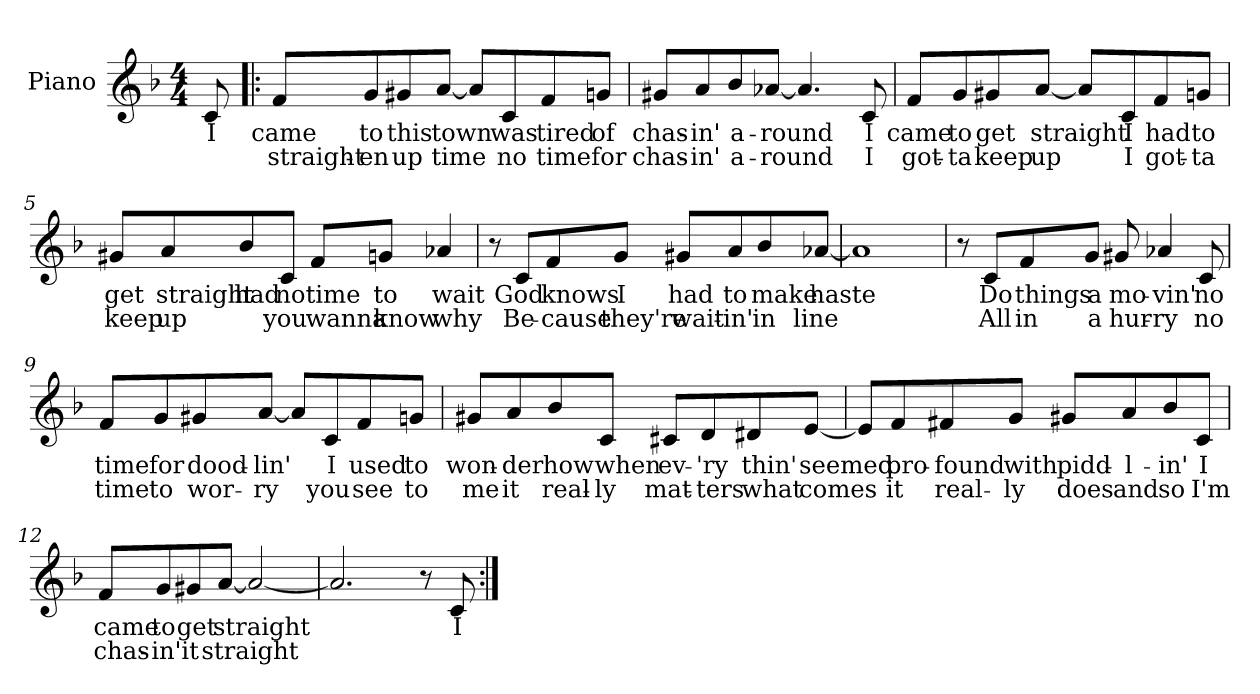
**kern	**text	**text
*part1	*part1	*part1
*staff1	*staff1	*staff1
*I"Piano	*	*
*I'Pno.	*	*
*clefG2	*	*
*k[b-]	*	*
*M4/4	*	*
=1	=1	=1
!	!LO:LY:b	!
8c/	I	.
=2!|:	=2!|:	=2!|:
!	!LO:LY:b	!LO:LY:b
8f/L	came	straight-
!	!LO:LY:b	!LO:LY:b
8g/	to	-en
!	!LO:LY:b	!LO:LY:b
8g#X/	this	up
!	!LO:LY:b	!LO:LY:b
[8a/J	town	time
8a/L]	.	.
!	!LO:LY:b	!LO:LY:b
8c/	was	no
!	!LO:LY:b	!LO:LY:b
8f/	tired	time
!	!LO:LY:b	!LO:LY:b
8gn/J	of	for
=3	=3	=3
!	!LO:LY:b	!LO:LY:b
8g#X/L	chas-	chas-
!	!LO:LY:b	!LO:LY:b
8a/	-in'	-in'
!	!LO:LY:b	!LO:LY:b
8b-/	a-	a-
!	!LO:LY:b	!LO:LY:b
[8a-X/J	-round	-round
4.a-/]	.	.
!	!LO:LY:b	!LO:LY:b
8c/	I	I
=4	=4	=4
!	!LO:LY:b	!LO:LY:b
8f/L	came	got-
!	!LO:LY:b	!LO:LY:b
8g/	to	-ta
!	!LO:LY:b	!LO:LY:b
8g#X/	get	keep
!	!LO:LY:b	!LO:LY:b
[8a/J	straight	up
8a/L]	.	.
!	!LO:LY:b	!LO:LY:b
8c/	I	I
!	!LO:LY:b	!LO:LY:b
8f/	had	got-
!	!LO:LY:b	!LO:LY:b
8gn/J	to	ta
!!LO:LB:g=z
=5	=5	=5
!	!LO:LY:b	!LO:LY:b
8g#X/L	get	keep
!	!LO:LY:b	!LO:LY:b
8a/	straight	up
!	!LO:LY:b	!
8b-/	had	.
!	!LO:LY:b	!LO:LY:b
8c/J	no	you
!	!LO:LY:b	!LO:LY:b
8f/L	time	wanna
!	!LO:LY:b	!LO:LY:b
8gn/J	to	know
!	!LO:LY:b	!LO:LY:b
4a-X/	wait	why
=6	=6	=6
8r	.	.
!	!LO:LY:b	!LO:LY:b
8c/L	God	Be-
!	!LO:LY:b	!LO:LY:b
8f/	knows	-cause
!	!LO:LY:b	!LO:LY:b
8g/J	I	they're
!	!LO:LY:b	!LO:LY:b
8g#X/L	had	wait-
!	!LO:LY:b	!LO:LY:b
8a/	to	-in'
!	!LO:LY:b	!LO:LY:b
8b-/	make	in
!	!LO:LY:b	!LO:LY:b
[8a-X/J	haste	line
=7	=7	=7
1a-]	.	.
!!LO:LB:g=z
=8	=8	=8
8r	.	.
!	!LO:LY:b	!LO:LY:b
8c/L	Do	All
!	!LO:LY:b	!LO:LY:b
8f/	things	in
!	!LO:LY:b	!LO:LY:b
8g/J	a	a
!	!LO:LY:b	!LO:LY:b
8g#X/	mo-	hur-
!	!LO:LY:b	!LO:LY:b
4a-X/	-vin'	-ry
!	!LO:LY:b	!LO:LY:b
8c/	no	no
=9	=9	=9
!	!LO:LY:b	!LO:LY:b
8f/L	time	time
!	!LO:LY:b	!LO:LY:b
8g/	for	to
!	!LO:LY:b	!LO:LY:b
8g#X/	dood-	wor-
!	!LO:LY:b	!LO:LY:b
[8a/J	-lin'	-ry
8a/L]	.	.
!	!LO:LY:b	!LO:LY:b
8c/	I	you
!	!LO:LY:b	!LO:LY:b
8f/	used	see
!	!LO:LY:b	!LO:LY:b
8gn/J	to	to
=10	=10	=10
!	!LO:LY:b	!LO:LY:b
8g#X/L	won-	me
!	!LO:LY:b	!LO:LY:b
8a/	-der	it
!	!LO:LY:b	!LO:LY:b
8b-/	how	real-
!	!LO:LY:b	!LO:LY:b
8c/J	when	-ly
!	!LO:LY:b	!LO:LY:b
8c#X/L	ev-	mat-
!	!LO:LY:b	!LO:LY:b
8d/	-'ry	-ters
!	!LO:LY:b	!LO:LY:b
8d#X/	thin'	what
!	!LO:LY:b	!LO:LY:b
[8e/J	seemed	comes
!!LO:LB:g=z
=11	=11	=11
8e/L]	.	.
!	!LO:LY:b	!LO:LY:b
8f/	pro-	it
!	!LO:LY:b	!LO:LY:b
8f#X/	-found	real-
!	!LO:LY:b	!LO:LY:b
8g/J	with	-ly
!	!LO:LY:b	!LO:LY:b
8g#X/L	pidd-	does
!	!LO:LY:b	!LO:LY:b
8a/	-l-	and
!	!LO:LY:b	!LO:LY:b
8b-/	-in'	so
!	!LO:LY:b	!LO:LY:b
8c/J	I	I'm
=12	=12	=12
!	!LO:LY:b	!LO:LY:b
8f/L	came	chas-
!	!LO:LY:b	!LO:LY:b
8g/	to	-in'
!	!LO:LY:b	!LO:LY:b
8g#X/	get	it
!	!LO:LY:b	!LO:LY:b
[8a/J	straight	straight
2a/_	.	.
=13	=13	=13
2.a/]	.	.
8r	.	.
!	!LO:LY:b	!
8c/	I	.
=:|!	=:|!	=:|!
*-	*-	*-
